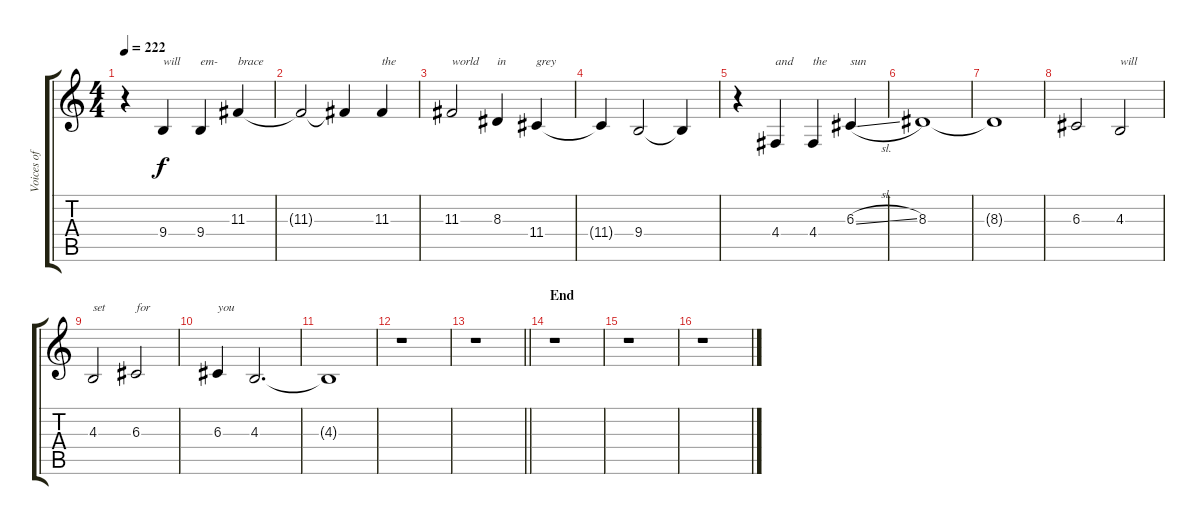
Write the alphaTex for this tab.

\track ("Voices of the choir" "Voices of ") {instrument choiraahs}
\staff {score tabs}
\tuning (E4 B3 G3 D3 A2 E2) {hide}
\ts (4 4)
\tempo 222
\clef g2
\ks c
r.4{dy f} 9.4.4{txt "will"} 9.4.4{txt "em-"} 11.3.4{txt "brace"} |
11.3{t}.2 11.3{t}.4 11.3.4{txt "the"} |
11.3.2{txt "world"} 8.3.4{txt "in"} 11.4.4{txt "grey"} |
11.4{t}.4 9.4.2 9.4{t}.4 |
r.4 4.4.4{txt "and"} 4.4.4{txt "the"} 6.3{sl}.4{txt "sun"} |
8.3.1 |
8.3{t}.1 |
6.3.2 4.3.2{txt "will"} |
4.3.2{txt "set"} 6.3.2{txt "for"} |
6.3.4{txt "you"} 4.3.2{d} |
4.3{t}.1 |
r.1 |
\barLineRight lightlight
r.1 |
\section ("" "End")
r.1 |
r.1 |
r.1
